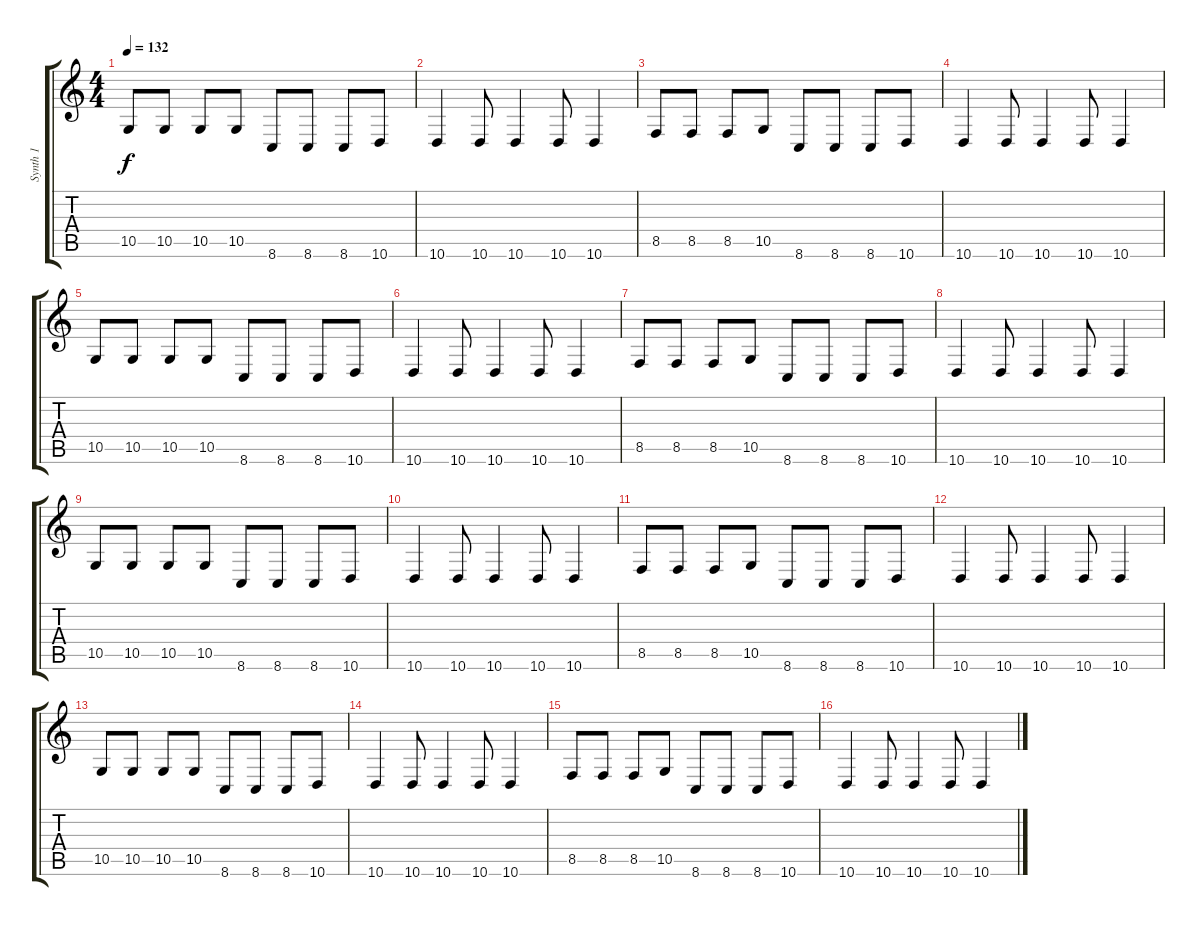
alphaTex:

\track ("Synth 1" "Synth 1") {instrument lead2sawtooth}
\staff {score tabs}
\tuning (E4 B3 G3 D3 A2 E2) {hide}
\ts (4 4)
\tempo 132
\clef g2
\ks c
10.5.8{dy f} 10.5.8 10.5.8 10.5.8 8.6.8 8.6.8 8.6.8 10.6.8 |
10.6.4 10.6.8 10.6.4 10.6.8 10.6.4 |
8.5.8 8.5.8 8.5.8 10.5.8 8.6.8 8.6.8 8.6.8 10.6.8 |
10.6.4 10.6.8 10.6.4 10.6.8 10.6.4 |
10.5.8 10.5.8 10.5.8 10.5.8 8.6.8 8.6.8 8.6.8 10.6.8 |
10.6.4 10.6.8 10.6.4 10.6.8 10.6.4 |
8.5.8 8.5.8 8.5.8 10.5.8 8.6.8 8.6.8 8.6.8 10.6.8 |
10.6.4 10.6.8 10.6.4 10.6.8 10.6.4 |
10.5.8 10.5.8 10.5.8 10.5.8 8.6.8 8.6.8 8.6.8 10.6.8 |
10.6.4 10.6.8 10.6.4 10.6.8 10.6.4 |
8.5.8 8.5.8 8.5.8 10.5.8 8.6.8 8.6.8 8.6.8 10.6.8 |
10.6.4 10.6.8 10.6.4 10.6.8 10.6.4 |
10.5.8 10.5.8 10.5.8 10.5.8 8.6.8 8.6.8 8.6.8 10.6.8 |
10.6.4 10.6.8 10.6.4 10.6.8 10.6.4 |
8.5.8 8.5.8 8.5.8 10.5.8 8.6.8 8.6.8 8.6.8 10.6.8 |
10.6.4 10.6.8 10.6.4 10.6.8 10.6.4
